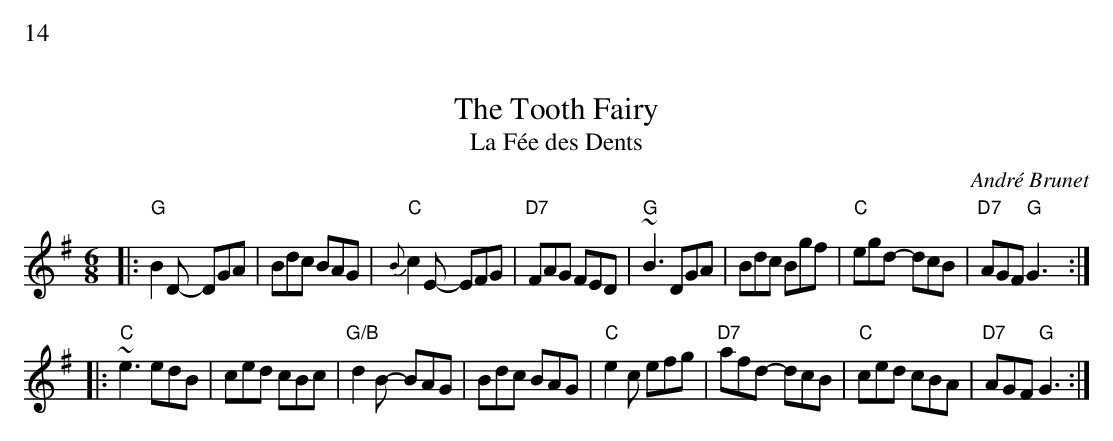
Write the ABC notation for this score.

X:1
%%text 14
T:Tooth Fairy, The
T:La Fée des Dents
C:André Brunet
M:6/8
L:1/8
K:G
|:"G"B2D- DGA | Bdc BAG | "C"{B}c2E- EFG | "D7"FAG FED \
| "G"~B3 DGA | Bdc Bgf | "C"egd- dcB | "D7"AGF "G"G3 :|
|:"C"~e3 edB | ced cBc | "G/B"d2B- BAG | Bdc BAG \
| "C"e2c efg | "D7"afd- dcB | "C"ced cBA | "D7"AGF "G"G3 :|
